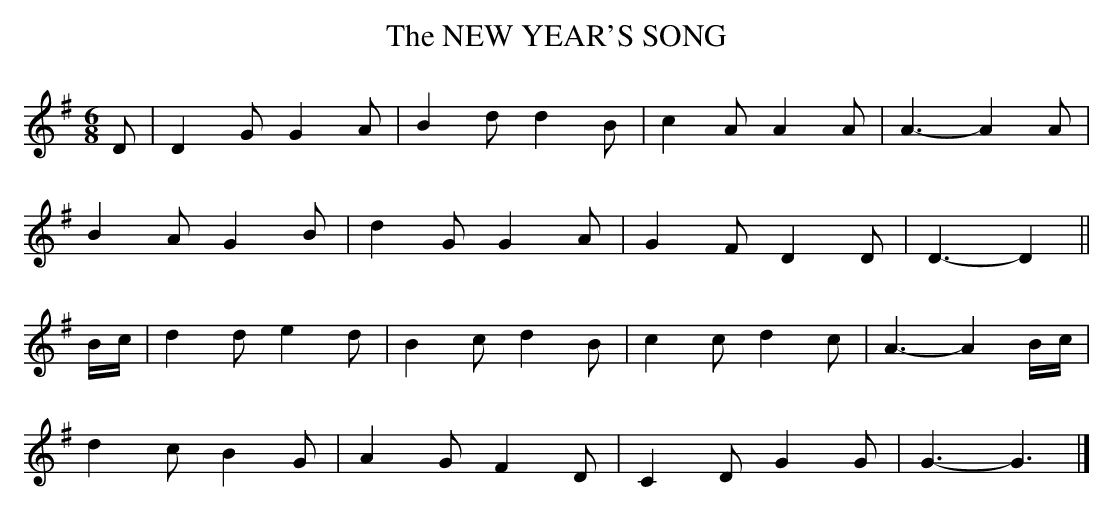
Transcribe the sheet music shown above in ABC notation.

X:1
T:NEW YEAR'S SONG, The
Y:"with spirit"
M:6/8
L:1/8
K:G
D|D2G G2A|B2d d2B|c2A A2A|A3-A2A|
B2A G2B|d2G G2A|G2F D2D|D3-D2||
B/c/|d2d e2d|B2c d2B|c2c d2c|A3-A2B/c/|
d2c B2G|A2G F2D|C2D G2G|G3-G3|]
